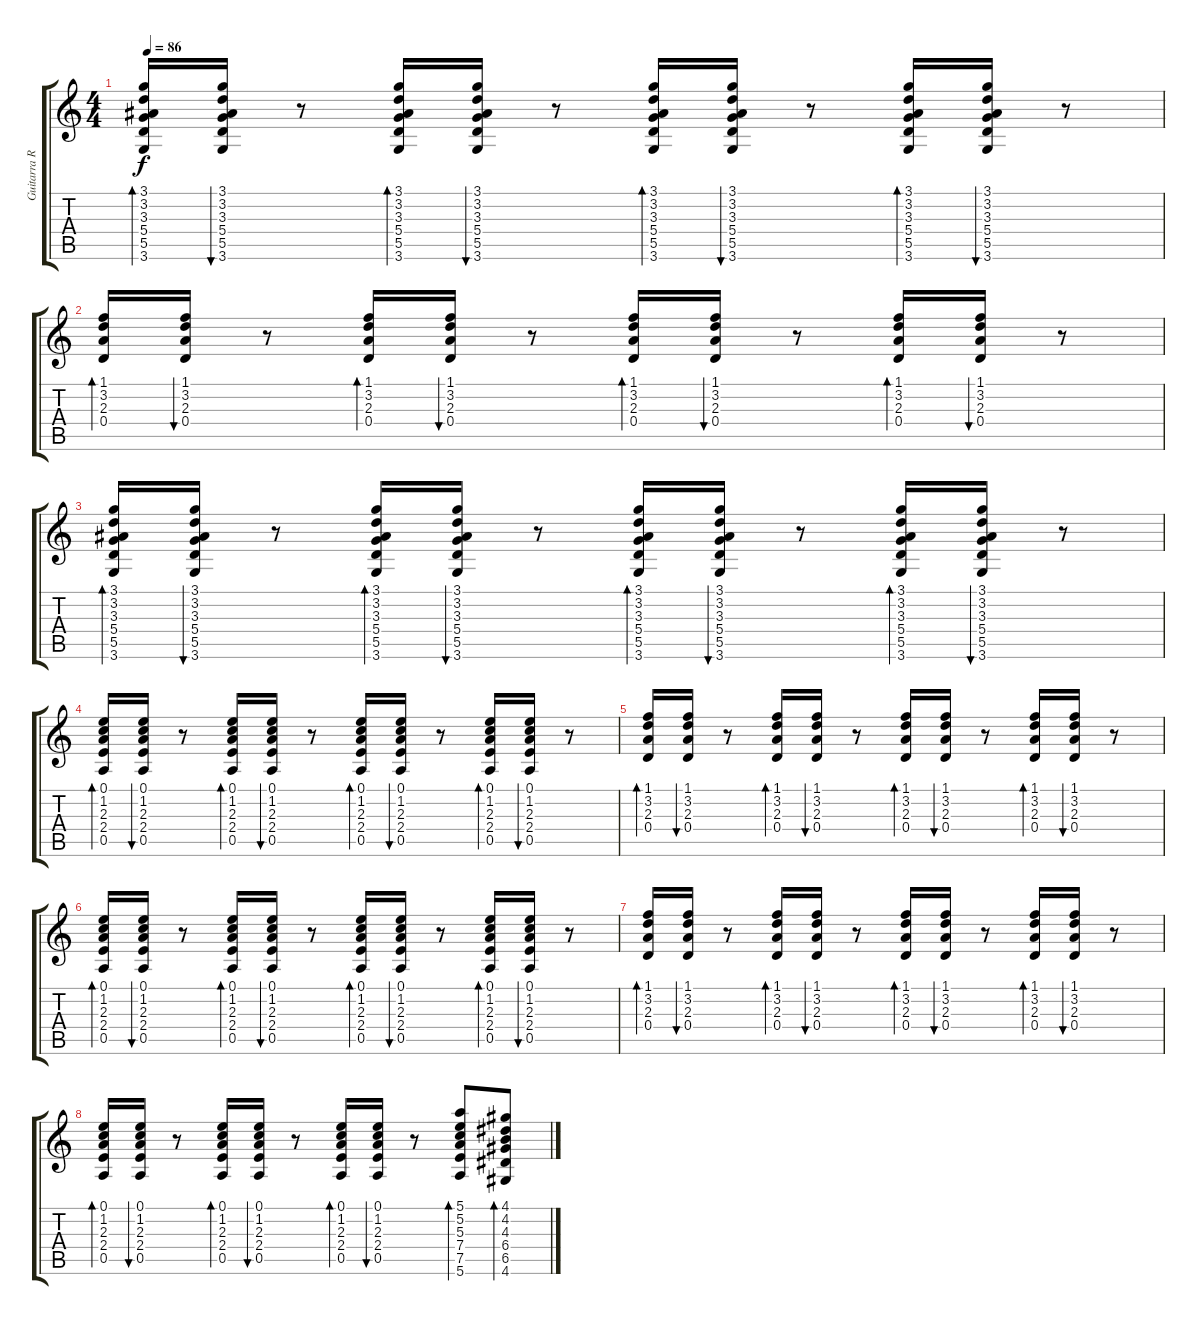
\track ("Guitarra Rítmica" "Guitarra R") {instrument electricguitarclean}
\staff {score tabs}
\tuning (E4 B3 G3 D3 A2 E2) {hide}
\ts (4 4)
\tempo 86
\clef g2
\ks c
(3.1 3.2 3.3 5.4 5.5 3.6).16{bd 30 dy f} (3.1 3.2 3.3 5.4 5.5 3.6).16{bu 30} r.8 (3.1 3.2 3.3 5.4 5.5 3.6).16{bd 30} (3.1 3.2 3.3 5.4 5.5 3.6).16{bu 30} r.8 (3.1 3.2 3.3 5.4 5.5 3.6).16{bd 30} (3.1 3.2 3.3 5.4 5.5 3.6).16{bu 30} r.8 (3.1 3.2 3.3 5.4 5.5 3.6).16{bd 30} (3.1 3.2 3.3 5.4 5.5 3.6).16{bu 30} r.8 |
(1.1 3.2 2.3 0.4).16{bd 30} (1.1 3.2 2.3 0.4).16{bu 30} r.8 (1.1 3.2 2.3 0.4).16{bd 30} (1.1 3.2 2.3 0.4).16{bu 30} r.8 (1.1 3.2 2.3 0.4).16{bd 30} (1.1 3.2 2.3 0.4).16{bu 30} r.8 (1.1 3.2 2.3 0.4).16{bd 30} (1.1 3.2 2.3 0.4).16{bu 30} r.8 |
(3.1 3.2 3.3 5.4 5.5 3.6).16{bd 30} (3.1 3.2 3.3 5.4 5.5 3.6).16{bu 30} r.8 (3.1 3.2 3.3 5.4 5.5 3.6).16{bd 30} (3.1 3.2 3.3 5.4 5.5 3.6).16{bu 30} r.8 (3.1 3.2 3.3 5.4 5.5 3.6).16{bd 30} (3.1 3.2 3.3 5.4 5.5 3.6).16{bu 30} r.8 (3.1 3.2 3.3 5.4 5.5 3.6).16{bd 30} (3.1 3.2 3.3 5.4 5.5 3.6).16{bu 30} r.8 |
(0.1 1.2 2.3 2.4 0.5).16{bd 30} (0.1 1.2 2.3 2.4 0.5).16{bu 30} r.8 (0.1 1.2 2.3 2.4 0.5).16{bd 30} (0.1 1.2 2.3 2.4 0.5).16{bu 30} r.8 (0.1 1.2 2.3 2.4 0.5).16{bd 30} (0.1 1.2 2.3 2.4 0.5).16{bu 30} r.8 (0.1 1.2 2.3 2.4 0.5).16{bd 30} (0.1 1.2 2.3 2.4 0.5).16{bu 30} r.8 |
(1.1 3.2 2.3 0.4).16{bd 30} (1.1 3.2 2.3 0.4).16{bu 30} r.8 (1.1 3.2 2.3 0.4).16{bd 30} (1.1 3.2 2.3 0.4).16{bu 30} r.8 (1.1 3.2 2.3 0.4).16{bd 30} (1.1 3.2 2.3 0.4).16{bu 30} r.8 (1.1 3.2 2.3 0.4).16{bd 30} (1.1 3.2 2.3 0.4).16{bu 30} r.8 |
(0.1 1.2 2.3 2.4 0.5).16{bd 30} (0.1 1.2 2.3 2.4 0.5).16{bu 30} r.8 (0.1 1.2 2.3 2.4 0.5).16{bd 30} (0.1 1.2 2.3 2.4 0.5).16{bu 30} r.8 (0.1 1.2 2.3 2.4 0.5).16{bd 30} (0.1 1.2 2.3 2.4 0.5).16{bu 30} r.8 (0.1 1.2 2.3 2.4 0.5).16{bd 30} (0.1 1.2 2.3 2.4 0.5).16{bu 30} r.8 |
(1.1 3.2 2.3 0.4).16{bd 30} (1.1 3.2 2.3 0.4).16{bu 30} r.8 (1.1 3.2 2.3 0.4).16{bd 30} (1.1 3.2 2.3 0.4).16{bu 30} r.8 (1.1 3.2 2.3 0.4).16{bd 30} (1.1 3.2 2.3 0.4).16{bu 30} r.8 (1.1 3.2 2.3 0.4).16{bd 30} (1.1 3.2 2.3 0.4).16{bu 30} r.8 |
(0.1 1.2 2.3 2.4 0.5).16{bd 30} (0.1 1.2 2.3 2.4 0.5).16{bu 30} r.8 (0.1 1.2 2.3 2.4 0.5).16{bd 30} (0.1 1.2 2.3 2.4 0.5).16{bu 30} r.8 (0.1 1.2 2.3 2.4 0.5).16{bd 30} (0.1 1.2 2.3 2.4 0.5).16{bu 30} r.8 (5.1 5.2 5.3 7.4 7.5 5.6).8{bd 30} (4.1 4.2 4.3 6.4 6.5 4.6).8{bd 30}
